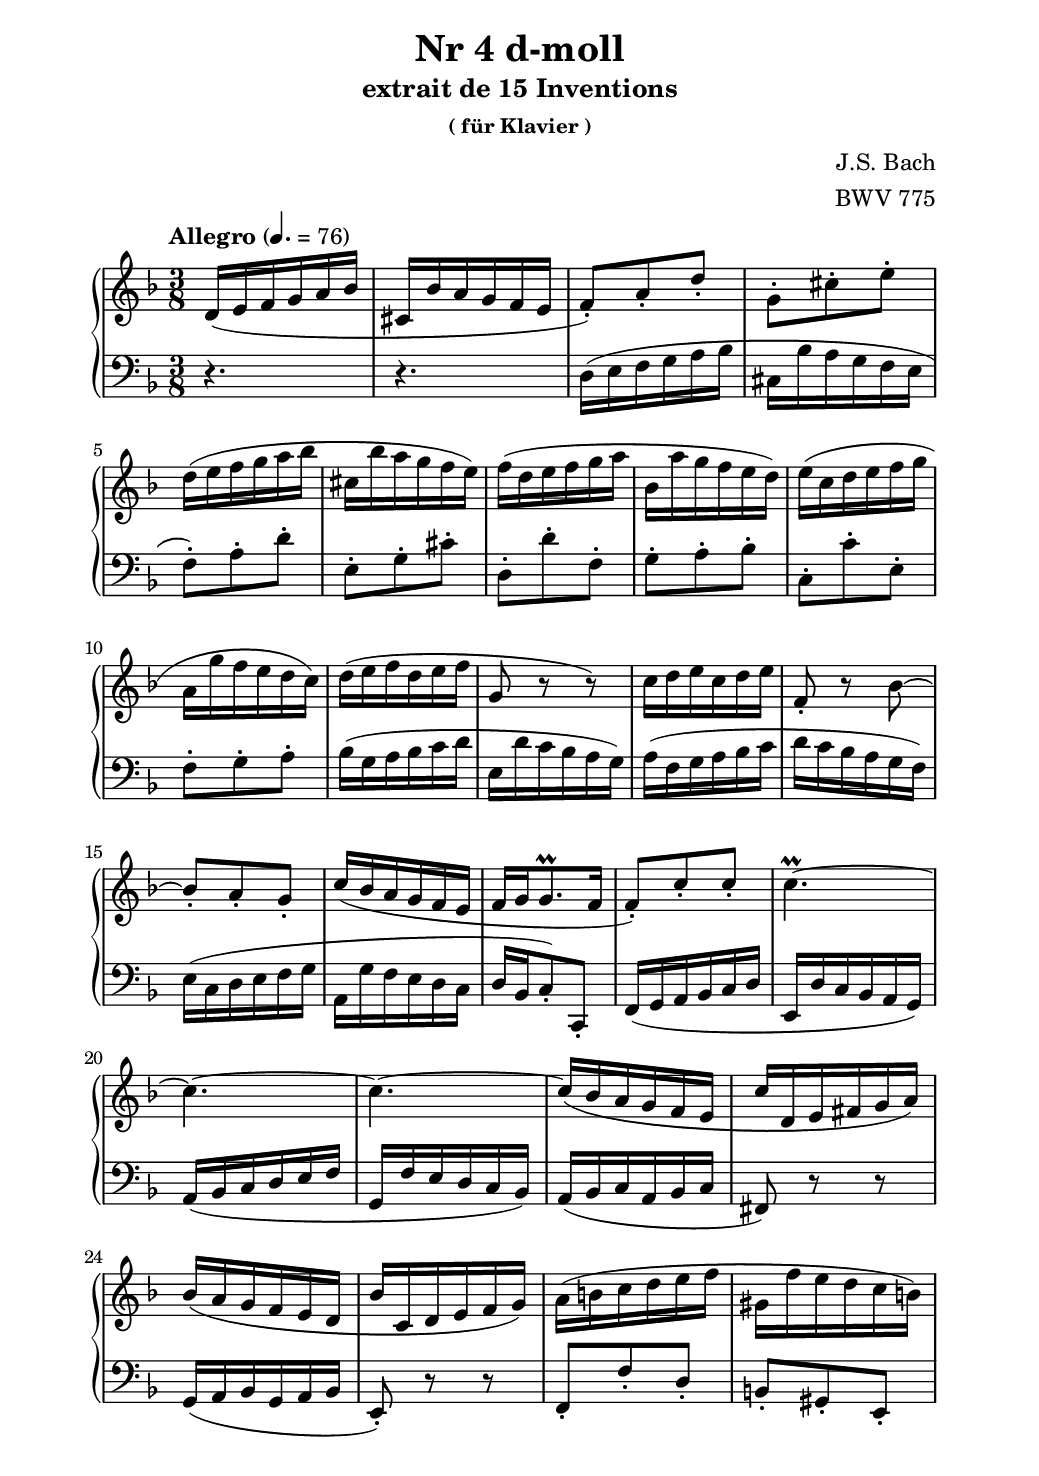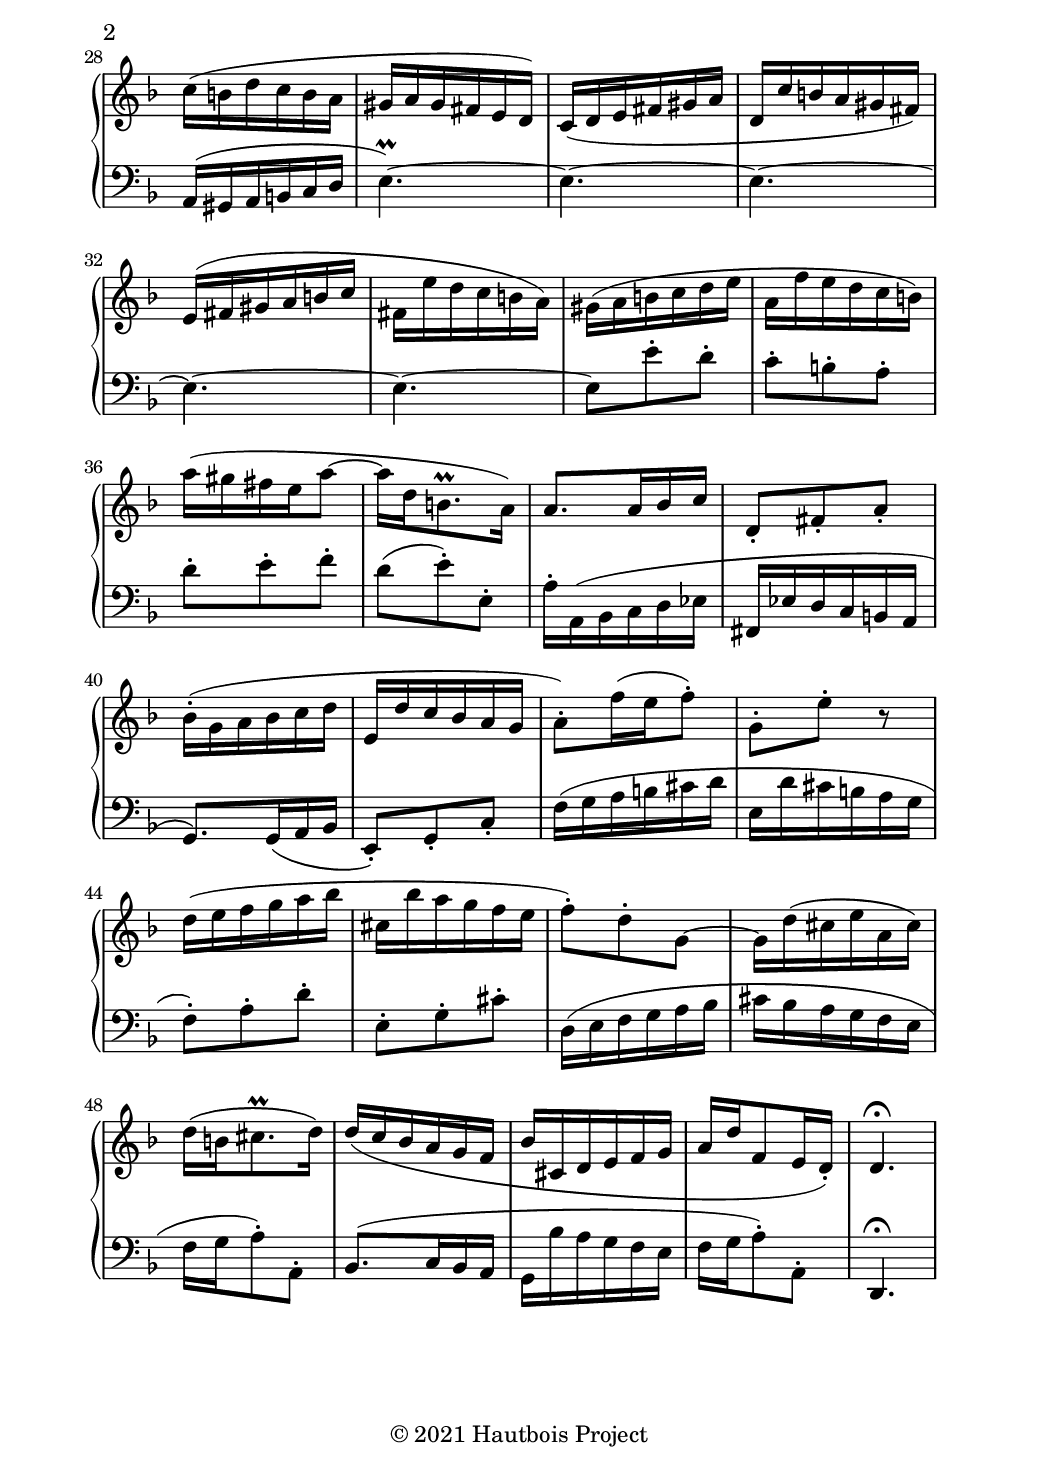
\version "2.23.5"
%% Generated by lilypond-book
%% Options: [exampleindent=10.16\mm,indent=0\mm,line-width=14.5\cm,noragged-right,papersize=a5,quote]
%\include "lilypond-book-preamble.ly"
\include "italiano.ly"

%****************************************************************
% Start cut-&-pastable-section

%****************************************************************

\paper {
  % Set paper
  #(set-paper-size "b5")
  indent = 0\mm
  line-width = 14.5\cm
  ragged-right = ##f
  line-width = #(- line-width (* mm 3.000000) (* mm 1))
}

\layout {
  
}

%*****************************************
%  Set Header
%*****************************************
\header {
  title = "Nr 4 d-moll"
  subtitle = "extrait de 15 Inventions"
  subsubtitle = "( für Klavier )"
  composer = "J.S. Bach"
  arranger = "BWV 775"
  %arranger = "Tzu'An Lee"
  %opus = ""
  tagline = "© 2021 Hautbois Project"
}

%*****************************************
% Start Voice
% Write the voices here
%*****************************************
MyMeter = \time 3/8
MyTempo = \tempo "Allegro" 4. = 76
MyKey = \key re \minor
PieceName = "Fuga 2 voci"

VoiceI = \relative {
  %bar 1 - 4
  re'16( mi fa sol la sib  
  dod, sib' la sol fa mi
  fa8\staccato) la\staccato re\staccato
  sol,\staccato dod\staccato mi\staccato
  
  %bar 5 - 8
  re16( mi fa sol la sib
  dod, sib' la sol fa mi)
  fa( re mi fa sol la
  sib, la' sol fa mi re)
  
  %bar 9 - 12
  mi( do re mi fa sol
  la, sol' fa mi re do)
  re( mi fa re mi fa
  sol,8 r8 r8)

  %bar 13 - 16
  do16 re mi do re mi
  fa,8\staccato r sib~
  sib\staccato la\staccato sol\staccato
  do16( sib la sol fa mi

  %bar 17 - 20
  fa sol sol8.\prall fa16
  fa8\staccato) do'\staccato do\staccato
  do4.~\prall
  do4.~

  %bar 21 - 24
  do4.~
  do16( sib la sol fa mi
  do' re, mi fad sol la)
  sib( la sol fa mi re

  %bar 25 - 28
  sib' do, re mi fa sol)
  la( si do re mi fa
  sold, fa' mi re do si)
  do( si re do si la

  %bar 29 - 32
  sold la sold fad mi re)
  do( re mi fad sold la 
  re, do' si la sold fad)
  mi( fad sold la si do

  %bar 33 - 36
  fad, mi' re do si la)
  sold( la si do re mi
  la, fa' mi re do si)
  la'( sold fad mi la8~

  %bar 37 - 40
  la16 re, si8.\prall la16)
  la8. la16 sib do
  re,8\staccato fad\staccato la\staccato
  sib16\staccato( sol la sib do re

  %bar 41 - 44
  mi, re' do sib la sol
  la8\staccato) fa'16( mi fa8\staccato)
  sol,\staccato mi'\staccato r
  re16( mi fa sol la sib 

  %bar 45 - 48
  dod, sib' la sol fa mi
  fa8\staccato) re\staccato sol,~
  sol16 re'( dod mi la, dod)
  re( si dod8.\prall re16)

  %bar 49 - 52
  re( do sib la sol fa
  sib dod, re mi fa sol
  la re fa,8 mi16 re\staccato)
  re4.\fermata

}


BassoI = \relative {
  %bar 1 - 4
  r4.
  r4.
  re16( mi fa sol la sib
  dod, sib' la sol fa mi
  
  %bar 5 - 8
  fa8\staccato) la\staccato re\staccato
  mi,\staccato sol\staccato dod\staccato
  re,\staccato re'\staccato fa,\staccato
  sol\staccato la\staccato sib\staccato

  %bar 9 - 12
  do,\staccato do'\staccato mi,\staccato
  fa\staccato sol\staccato la\staccato
  sib16( sol la sib do re
  mi, re' do sib la sol)

  %bar 13 - 16
  la( fa sol la sib do
  re do sib la sol fa)
  mi( do re mi fa sol
  la, sol' fa mi re do

  %bar 17 - 20
  re sib do8\staccato) do,\staccato
  fa16( sol la sib do re
  mi, re' do sib la sol)
  la( sib do re mi fa
  
  %bar 21 - 24
  sol, fa' mi re do sib)
  la( sib do la sib do
  fad,8) r8 r8
  sol16( la sib sol la sib

  %bar 25 - 28
  mi,8\staccato) r8 r8
  fa\staccato fa'\staccato re\staccato
  si\staccato sold\staccato mi\staccato
  la16( sold la si do re

  %bar 29 - 32
  mi4.~)\prall
  mi4.~
  mi4.~
  mi4.~

  %bar 33 - 36
  mi4.~
  mi8 mi'\staccato re\staccato
  do\staccato si\staccato la\staccato
  re\staccato mi\staccato fa\staccato

  %bar 37 - 40
  re( mi\staccato) mi,\staccato
  la16\staccato la,( sib do re mib
  fad, mib' re do si la
  sol8.) sol16( la sib

  %bar 41 - 44
  mi,8\staccato) sol\staccato do\staccato
  fa16( sol la si dod re
  mi, re' dod si la sol
  fa8\staccato) la\staccato re\staccato

  %bar 45 - 48
  mi,\staccato sol\staccato dod\staccato
  re,16( mi fa sol la sib
  dod sib la sol fa mi
  fa sol la8\staccato) la,\staccato

  %bar 49 - 52
  sib8.( do16 sib la
  sol sib' la sol fa mi
  fa sol la8\staccato) la,\staccato
  re,4.\fermata

}


%*****************************************
%  Start Score
%*****************************************

%\markup { \vspace #1 }
\score {
  \header {
    %piece = \PieceName
  }
  \new PianoStaff <<
    \new Staff { 
      \clef "treble" 
      \MyTempo
      \MyKey
      \MyMeter
        \VoiceI
    }
    \new Staff { 
      \clef "bass"
      \MyTempo
      \MyKey
      \MyMeter
        \BassoI
    }
  >>
}

